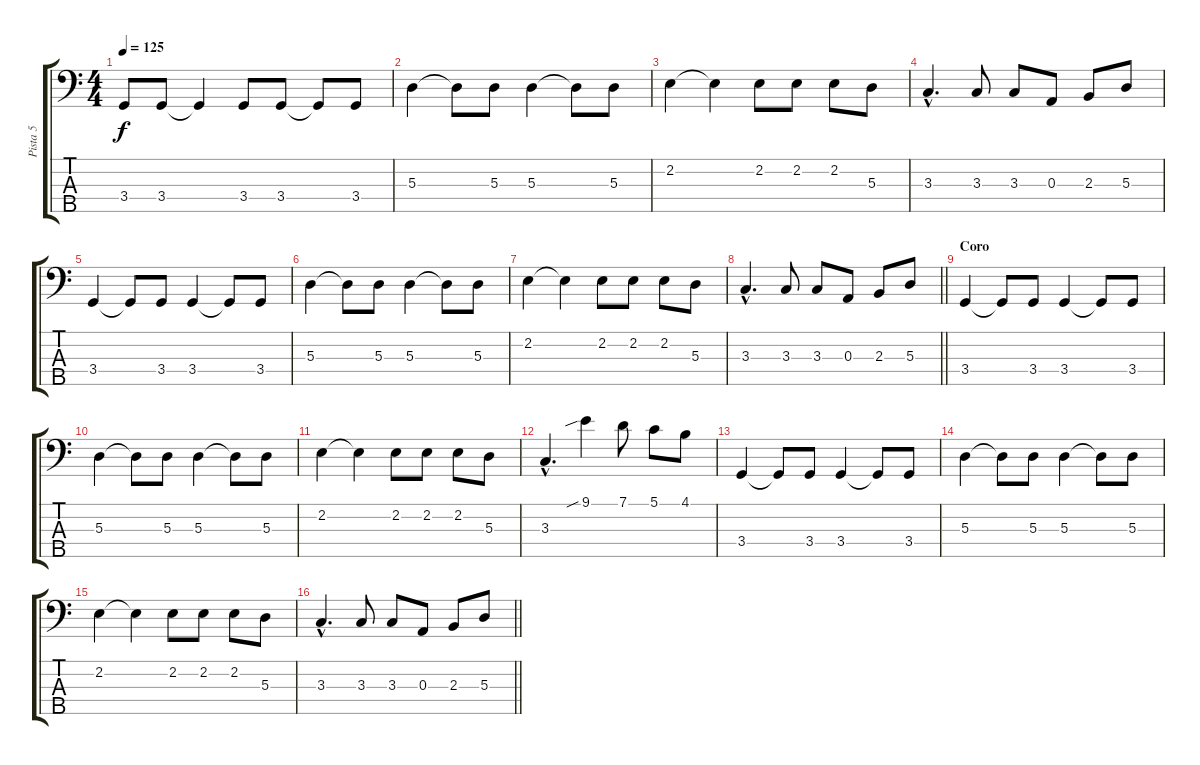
\track ("Pista 5" "Pista 5") {instrument electricbassfinger}
\staff {score tabs}
\tuning (G2 D2 A1 E1 B0) {hide}
\ts (4 4)
\tempo 125
\clef f4
\ks c
3.4.8{dy f} 3.4.8 3.4{t}.4 3.4.8 3.4.8 3.4{t}.8 3.4.8 |
5.3.4 5.3{t}.8 5.3.8 5.3.4 5.3{t}.8 5.3.8 |
2.2.4 2.2{t}.4 2.2.8 2.2.8 2.2.8 5.3.8 |
3.3{hac}.4{d} 3.3.8 3.3.8 0.3.8 2.3.8 5.3.8 |
3.4.4 3.4{t}.8 3.4.8 3.4.4 3.4{t}.8 3.4.8 |
5.3.4 5.3{t}.8 5.3.8 5.3.4 5.3{t}.8 5.3.8 |
2.2.4 2.2{t}.4 2.2.8 2.2.8 2.2.8 5.3.8 |
\barLineRight lightlight
3.3{hac}.4{d} 3.3.8 3.3.8 0.3.8 2.3.8 5.3.8 |
\section ("" "Coro")
3.4.4 3.4{t}.8 3.4.8 3.4.4 3.4{t}.8 3.4.8 |
5.3.4 5.3{t}.8 5.3.8 5.3.4 5.3{t}.8 5.3.8 |
2.2.4 2.2{t}.4 2.2.8 2.2.8 2.2.8 5.3.8 |
3.3{hac}.4{d} 9.1{sib}.4 7.1.8 5.1.8 4.1.8 |
3.4.4 3.4{t}.8 3.4.8 3.4.4 3.4{t}.8 3.4.8 |
5.3.4 5.3{t}.8 5.3.8 5.3.4 5.3{t}.8 5.3.8 |
2.2.4 2.2{t}.4 2.2.8 2.2.8 2.2.8 5.3.8 |
\barLineRight lightlight
3.3{hac}.4{d} 3.3.8 3.3.8 0.3.8 2.3.8 5.3.8
